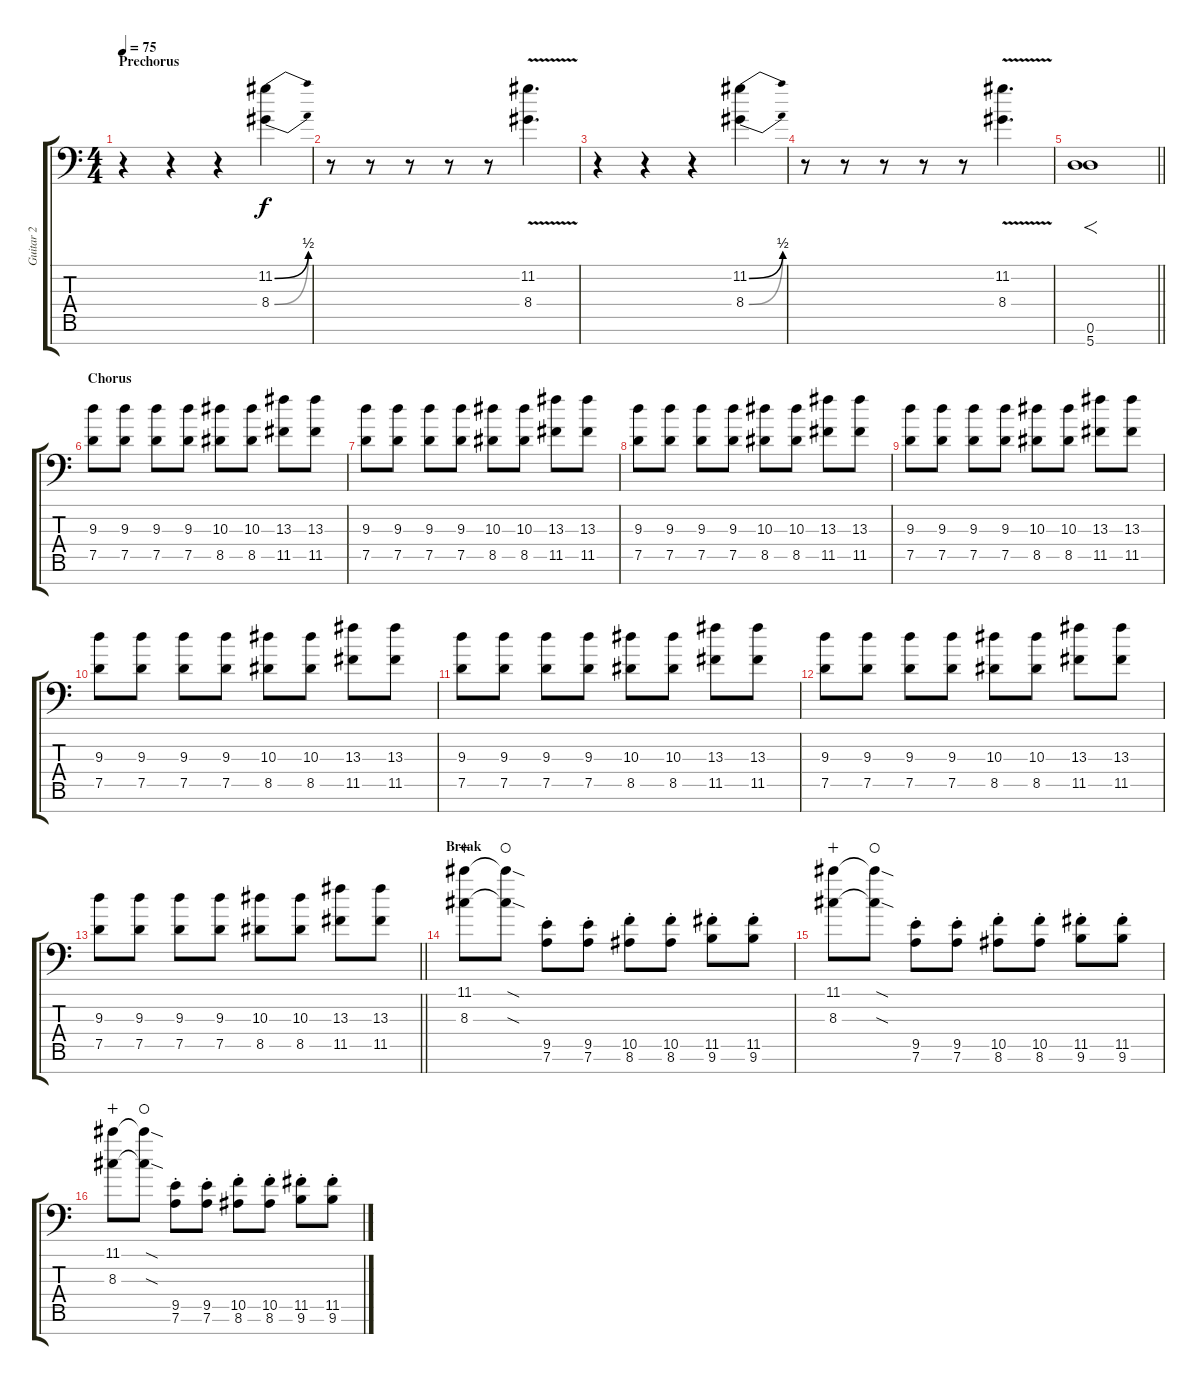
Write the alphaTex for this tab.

\track ("Guitar 2" "Guitar 2") {instrument distortionguitar}
\staff {score tabs}
\tuning (D4 A3 F3 C3 G2 D2 A1) {hide}
\ts (4 4)
\section ("" "Prechorus")
\tempo 75
\clef f4
\ks c
r.4{dy f} r.4 r.4 (11.2{be (bend 0 0 60 2)} 8.4{be (bend 0 0 60 2)}).4 |
r.8 r.8 r.8 r.8 r.8 (11.2{v} 8.4{v}).4{d} |
r.4 r.4 r.4 (11.2{be (bend 0 0 60 2)} 8.4{be (bend 0 0 60 2)}).4 |
r.8 r.8 r.8 r.8 r.8 (11.2{v} 8.4{v}).4{d} |
\barLineRight lightlight
(0.6 5.7).1{f} |
\section ("" "Chorus")
(9.3 7.5).8 (9.3 7.5).8 (9.3 7.5).8 (9.3 7.5).8 (10.3 8.5).8 (10.3 8.5).8 (13.3 11.5).8 (13.3 11.5).8 |
(9.3 7.5).8 (9.3 7.5).8 (9.3 7.5).8 (9.3 7.5).8 (10.3 8.5).8 (10.3 8.5).8 (13.3 11.5).8 (13.3 11.5).8 |
(9.3 7.5).8 (9.3 7.5).8 (9.3 7.5).8 (9.3 7.5).8 (10.3 8.5).8 (10.3 8.5).8 (13.3 11.5).8 (13.3 11.5).8 |
(9.3 7.5).8 (9.3 7.5).8 (9.3 7.5).8 (9.3 7.5).8 (10.3 8.5).8 (10.3 8.5).8 (13.3 11.5).8 (13.3 11.5).8 |
(9.3 7.5).8 (9.3 7.5).8 (9.3 7.5).8 (9.3 7.5).8 (10.3 8.5).8 (10.3 8.5).8 (13.3 11.5).8 (13.3 11.5).8 |
(9.3 7.5).8 (9.3 7.5).8 (9.3 7.5).8 (9.3 7.5).8 (10.3 8.5).8 (10.3 8.5).8 (13.3 11.5).8 (13.3 11.5).8 |
(9.3 7.5).8 (9.3 7.5).8 (9.3 7.5).8 (9.3 7.5).8 (10.3 8.5).8 (10.3 8.5).8 (13.3 11.5).8 (13.3 11.5).8 |
\barLineRight lightlight
(9.3 7.5).8 (9.3 7.5).8 (9.3 7.5).8 (9.3 7.5).8 (10.3 8.5).8 (10.3 8.5).8 (13.3 11.5).8 (13.3 11.5).8 |
\section ("" "Break")
(11.1 8.3).8{wahc} (11.1{sod t} 8.3{sod t}).8{waho} (9.5{st} 7.6{st}).8 (9.5{st} 7.6{st}).8 (10.5{st} 8.6{st}).8 (10.5{st} 8.6{st}).8 (11.5{st} 9.6{st}).8 (11.5{st} 9.6{st}).8 |
(11.1 8.3).8{wahc} (11.1{sod t} 8.3{sod t}).8{waho} (9.5{st} 7.6{st}).8 (9.5{st} 7.6{st}).8 (10.5{st} 8.6{st}).8 (10.5{st} 8.6{st}).8 (11.5{st} 9.6{st}).8 (11.5{st} 9.6{st}).8 |
(11.1 8.3).8{wahc} (11.1{sod t} 8.3{sod t}).8{waho} (9.5{st} 7.6{st}).8 (9.5{st} 7.6{st}).8 (10.5{st} 8.6{st}).8 (10.5{st} 8.6{st}).8 (11.5{st} 9.6{st}).8 (11.5{st} 9.6{st}).8
